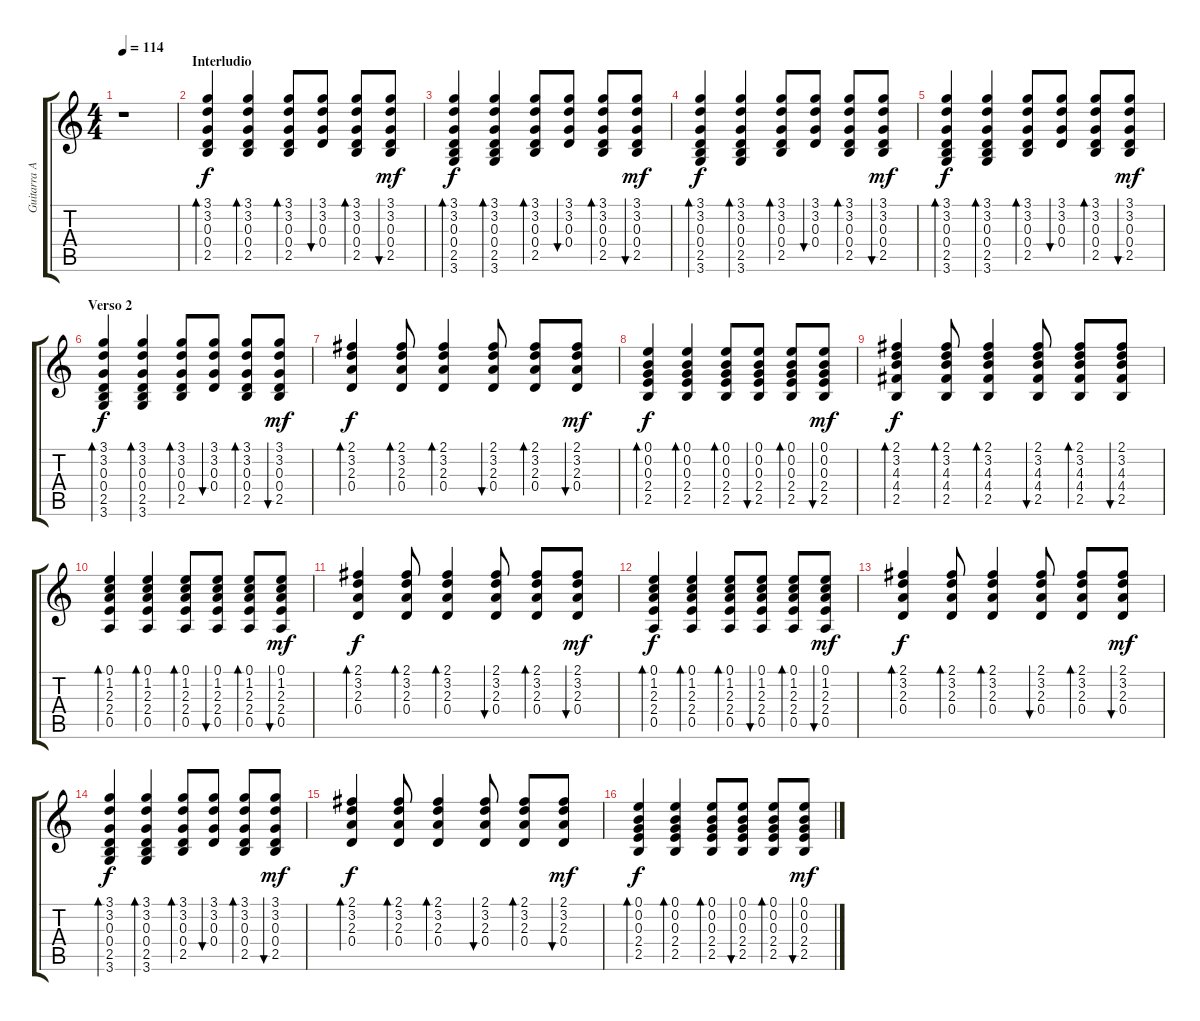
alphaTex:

\track ("Guitarra Acústica " "Guitarra A") {instrument acousticguitarsteel}
\staff {score tabs}
\tuning (E4 B3 G3 D3 A2 E2) {hide}
\ts (4 4)
\tempo 114
\clef g2
\ks c
r.1{dy mf} |
\section ("" "Interludio")
(3.1 3.2 0.3 0.4 2.5).4{bd 30 dy f} (3.1 3.2 0.3 0.4 2.5).4{bd 30} (3.1 3.2 0.3 0.4 2.5).8{bd 30} (3.1 3.2 0.3 0.4).8{bu 30} (3.1 3.2 0.3 0.4 2.5).8{bd 30} (3.1 3.2 0.3 0.4 2.5).8{bu 30 dy mf} |
(3.1 3.2 0.3 0.4 2.5 3.6).4{bd 30 dy f} (3.1 3.2 0.3 0.4 2.5 3.6).4{bd 30} (3.1 3.2 0.3 0.4 2.5).8{bd 30} (3.1 3.2 0.3 0.4).8{bu 30} (3.1 3.2 0.3 0.4 2.5).8{bd 30} (3.1 3.2 0.3 0.4 2.5).8{bu 30 dy mf} |
(3.1 3.2 0.3 0.4 2.5 3.6).4{bd 30 dy f} (3.1 3.2 0.3 0.4 2.5 3.6).4{bd 30} (3.1 3.2 0.3 0.4 2.5).8{bd 30} (3.1 3.2 0.3 0.4).8{bu 30} (3.1 3.2 0.3 0.4 2.5).8{bd 30} (3.1 3.2 0.3 0.4 2.5).8{bu 30 dy mf} |
(3.1 3.2 0.3 0.4 2.5 3.6).4{bd 30 dy f} (3.1 3.2 0.3 0.4 2.5 3.6).4{bd 30} (3.1 3.2 0.3 0.4 2.5).8{bd 30} (3.1 3.2 0.3 0.4).8{bu 30} (3.1 3.2 0.3 0.4 2.5).8{bd 30} (3.1 3.2 0.3 0.4 2.5).8{bu 30 dy mf} |
\section ("" "Verso 2")
(3.1 3.2 0.3 0.4 2.5 3.6).4{bd 30 dy f} (3.1 3.2 0.3 0.4 2.5 3.6).4{bd 30} (3.1 3.2 0.3 0.4 2.5).8{bd 30} (3.1 3.2 0.3 0.4).8{bu 30} (3.1 3.2 0.3 0.4 2.5).8{bd 30} (3.1 3.2 0.3 0.4 2.5).8{bu 30 dy mf} |
(2.1 3.2 2.3 0.4).4{bd 30 dy f} (2.1 3.2 2.3 0.4).8{bd 30} (2.1 3.2 2.3 0.4).4{bd 30} (2.1 3.2 2.3 0.4).8{bu 30} (2.1 3.2 2.3 0.4).8{bd 30} (2.1 3.2 2.3 0.4).8{bu 30 dy mf} |
(0.1 0.2 0.3 2.4 2.5).4{bd 30 dy f} (0.1 0.2 0.3 2.4 2.5).4{bd 30} (0.1 0.2 0.3 2.4 2.5).8{bd 30} (0.1 0.2 0.3 2.4 2.5).8{bu 30} (0.1 0.2 0.3 2.4 2.5).8{bd 30} (0.1 0.2 0.3 2.4 2.5).8{bu 30 dy mf} |
(2.1 3.2 4.3 4.4 2.5).4{bd 30 dy f} (2.1 3.2 4.3 4.4 2.5).8{bd 30} (2.1 3.2 4.3 4.4 2.5).4{bd 30} (2.1 3.2 4.3 4.4 2.5).8{bu 30} (2.1 3.2 4.3 4.4 2.5).8{bd 30} (2.1 3.2 4.3 4.4 2.5).8{bu 30} |
(0.1 1.2 2.3 2.4 0.5).4{bd 30} (0.1 1.2 2.3 2.4 0.5).4{bd 30} (0.1 1.2 2.3 2.4 0.5).8{bd 30} (0.1 1.2 2.3 2.4 0.5).8{bu 30} (0.1 1.2 2.3 2.4 0.5).8{bd 30} (0.1 1.2 2.3 2.4 0.5).8{bu 30 dy mf} |
(2.1 3.2 2.3 0.4).4{bd 30 dy f} (2.1 3.2 2.3 0.4).8{bd 30} (2.1 3.2 2.3 0.4).4{bd 30} (2.1 3.2 2.3 0.4).8{bu 30} (2.1 3.2 2.3 0.4).8{bd 30} (2.1 3.2 2.3 0.4).8{bu 30 dy mf} |
(0.1 1.2 2.3 2.4 0.5).4{bd 30 dy f} (0.1 1.2 2.3 2.4 0.5).4{bd 30} (0.1 1.2 2.3 2.4 0.5).8{bd 30} (0.1 1.2 2.3 2.4 0.5).8{bu 30} (0.1 1.2 2.3 2.4 0.5).8{bd 30} (0.1 1.2 2.3 2.4 0.5).8{bu 30 dy mf} |
(2.1 3.2 2.3 0.4).4{bd 30 dy f} (2.1 3.2 2.3 0.4).8{bd 30} (2.1 3.2 2.3 0.4).4{bd 30} (2.1 3.2 2.3 0.4).8{bu 30} (2.1 3.2 2.3 0.4).8{bd 30} (2.1 3.2 2.3 0.4).8{bu 30 dy mf} |
(3.1 3.2 0.3 0.4 2.5 3.6).4{bd 30 dy f} (3.1 3.2 0.3 0.4 2.5 3.6).4{bd 30} (3.1 3.2 0.3 0.4 2.5).8{bd 30} (3.1 3.2 0.3 0.4).8{bu 30} (3.1 3.2 0.3 0.4 2.5).8{bd 30} (3.1 3.2 0.3 0.4 2.5).8{bu 30 dy mf} |
(2.1 3.2 2.3 0.4).4{bd 30 dy f} (2.1 3.2 2.3 0.4).8{bd 30} (2.1 3.2 2.3 0.4).4{bd 30} (2.1 3.2 2.3 0.4).8{bu 30} (2.1 3.2 2.3 0.4).8{bd 30} (2.1 3.2 2.3 0.4).8{bu 30 dy mf} |
(0.1 0.2 0.3 2.4 2.5).4{bd 30 dy f} (0.1 0.2 0.3 2.4 2.5).4{bd 30} (0.1 0.2 0.3 2.4 2.5).8{bd 30} (0.1 0.2 0.3 2.4 2.5).8{bu 30} (0.1 0.2 0.3 2.4 2.5).8{bd 30} (0.1 0.2 0.3 2.4 2.5).8{bu 30 dy mf}
